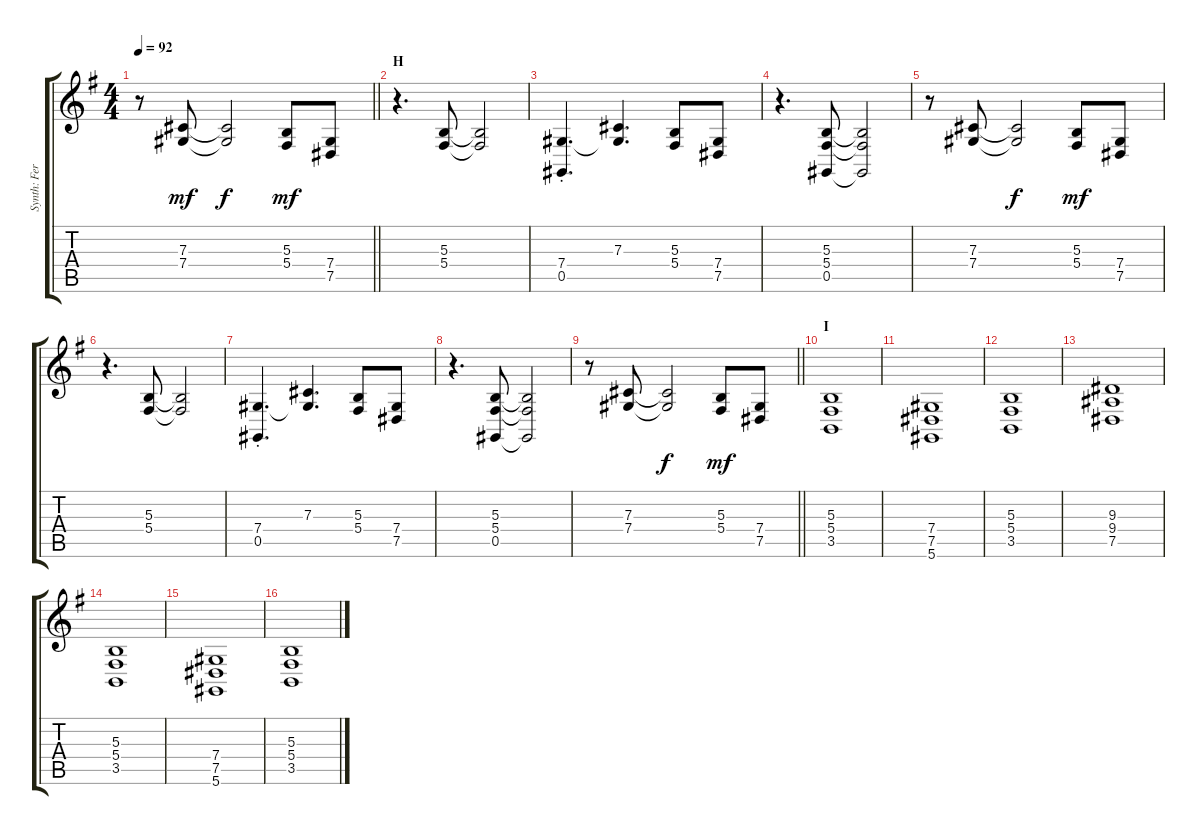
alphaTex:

\track ("Synth: Ferdy" "Synth: Fer") {instrument tremolostrings}
\staff {score tabs}
\tuning (Eb4 Bb3 Gb3 Db3 Ab2 Eb2) {hide}
\ts (4 4)
\tempo 92
\clef g2
\barLineRight lightlight
\ks g
r.8{dy mf} (7.3 7.4).8 (7.3{t} 7.4{t}).2{dy f} (5.3 5.4).8{dy mf} (7.4 7.5).8 |
\section ("" "H")
r.4{d} (5.3 5.4).8 (5.3{t} 5.4{t}).2 |
(7.4{st} 0.5).4{d} (7.3 7.4{t}).4{d} (5.3 5.4).8 (7.4 7.5).8 |
r.4{d} (5.3 5.4 0.5).8 (5.3{t} 5.4{t} 0.5{t}).2 |
r.8 (7.3 7.4).8 (7.3{t} 7.4{t}).2{dy f} (5.3 5.4).8{dy mf} (7.4 7.5).8 |
r.4{d} (5.3 5.4).8 (5.3{t} 5.4{t}).2 |
(7.4{st} 0.5).4{d} (7.3 7.4{t}).4{d} (5.3 5.4).8 (7.4 7.5).8 |
r.4{d} (5.3 5.4 0.5).8 (5.3{t} 5.4{t} 0.5{t}).2 |
\barLineRight lightlight
r.8 (7.3 7.4).8 (7.3{t} 7.4{t}).2{dy f} (5.3 5.4).8{dy mf} (7.4 7.5).8 |
\section ("" "I")
(5.3 5.4 3.5).1 |
(7.4 7.5 5.6).1 |
(5.3 5.4 3.5).1 |
(9.3 9.4 7.5).1 |
(5.3 5.4 3.5).1 |
(7.4 7.5 5.6).1 |
(5.3 5.4 3.5).1
